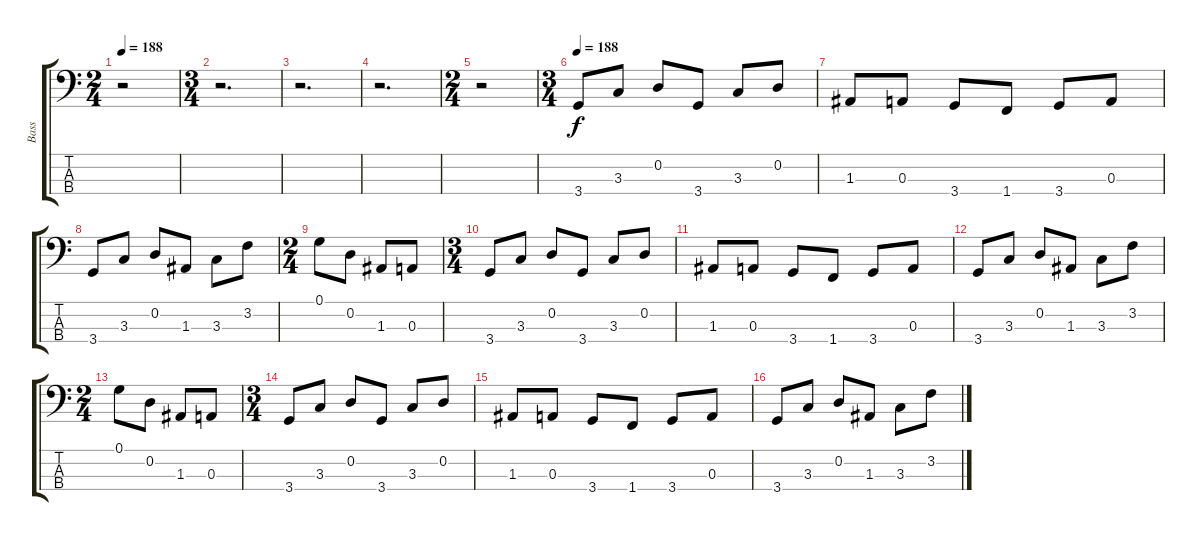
\track ("Bass" "Bass") {instrument electricbassfinger}
\staff {score tabs}
\tuning (G2 D2 A1 E1) {hide}
\ts (2 4)
\tempo 188
\clef f4
\ks c
r.2{dy f} |
\ts (3 4)
r.2{d} |
r.2{d} |
r.2{d} |
\ts (2 4)
r.2 |
\ts (3 4)
\tempo 188
3.4.8 3.3.8 0.2.8 3.4.8 3.3.8 0.2.8 |
1.3.8 0.3.8 3.4.8 1.4.8 3.4.8 0.3.8 |
3.4.8 3.3.8 0.2.8 1.3.8 3.3.8 3.2.8 |
\ts (2 4)
0.1.8 0.2.8 1.3.8 0.3.8 |
\ts (3 4)
3.4.8 3.3.8 0.2.8 3.4.8 3.3.8 0.2.8 |
1.3.8 0.3.8 3.4.8 1.4.8 3.4.8 0.3.8 |
3.4.8 3.3.8 0.2.8 1.3.8 3.3.8 3.2.8 |
\ts (2 4)
0.1.8 0.2.8 1.3.8 0.3.8 |
\ts (3 4)
3.4.8 3.3.8 0.2.8 3.4.8 3.3.8 0.2.8 |
1.3.8 0.3.8 3.4.8 1.4.8 3.4.8 0.3.8 |
3.4.8 3.3.8 0.2.8 1.3.8 3.3.8 3.2.8
